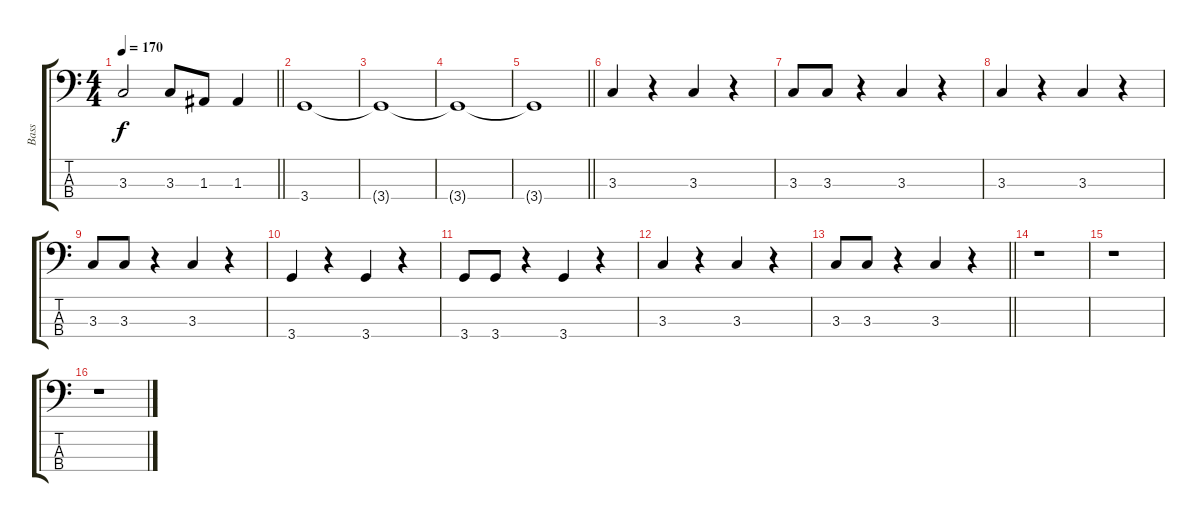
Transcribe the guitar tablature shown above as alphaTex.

\track ("Bass" "Bass") {instrument electricbassfinger}
\staff {score tabs}
\tuning (G2 D2 A1 E1) {hide}
\ts (4 4)
\tempo 170
\clef f4
\barLineRight lightlight
\ks c
3.3.2{dy f} 3.3.8 1.3.8 1.3.4 |
3.4.1 |
3.4{t}.1 |
3.4{t}.1 |
\barLineRight lightlight
3.4{t}.1 |
3.3.4 r.4 3.3.4 r.4 |
3.3.8 3.3.8 r.4 3.3.4 r.4 |
3.3.4 r.4 3.3.4 r.4 |
3.3.8 3.3.8 r.4 3.3.4 r.4 |
3.4.4 r.4 3.4.4 r.4 |
3.4.8 3.4.8 r.4 3.4.4 r.4 |
3.3.4 r.4 3.3.4 r.4 |
\barLineRight lightlight
3.3.8 3.3.8 r.4 3.3.4 r.4 |
r.1 |
r.1 |
r.1
